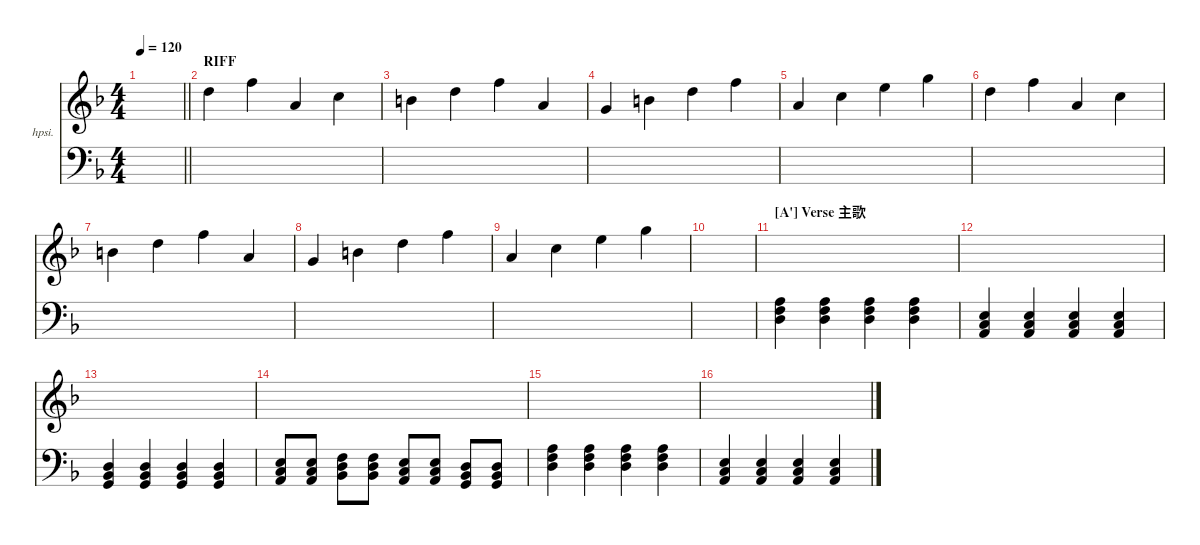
\defaultSystemsLayout 4
\hideDynamics
\bracketExtendMode nobrackets
\firstSystemTrackNameOrientation horizontal
\track ("Harpsichord" "hpsi.") {instrument harpsichord}
\staff {score}
\tuning (E4 B3 G3 D3 A2 E2)
\ts (4 4)
\tempo 120
\clef g2
\barLineRight lightlight
\ks dminor
|
\section ("" "RIFF")
10.1{acc forcenatural}.4 13.1{acc forcenatural}.4 5.1{acc forcenatural}.4 8.1{acc forcenatural}.4 |
7.1{acc forcenatural}.4 10.1{acc forcenatural}.4 13.1{acc forcenatural}.4 5.1{acc forcenatural}.4 |
3.1{acc forcenatural}.4 7.1{acc forcenatural}.4 10.1{acc forcenatural}.4 13.1{acc forcenatural}.4 |
5.1{acc forcenatural}.4 8.1{acc forcenatural}.4 12.1{acc forcenatural}.4 20.2{acc forcenatural}.4 |
10.1{acc forcenatural}.4 13.1{acc forcenatural}.4 5.1{acc forcenatural}.4 8.1{acc forcenatural}.4 |
7.1{acc forcenatural}.4 10.1{acc forcenatural}.4 13.1{acc forcenatural}.4 5.1{acc forcenatural}.4 |
3.1{acc forcenatural}.4 7.1{acc forcenatural}.4 10.1{acc forcenatural}.4 13.1{acc forcenatural}.4 |
5.1{acc forcenatural}.4 8.1{acc forcenatural}.4 12.1{acc forcenatural}.4 20.2{acc forcenatural}.4 |
|
\section ("A'" "Verse 主歌")
|
|
|
|
|
\staff {score}
\tuning (G2 D2 A1 E1 B0)
\clef f4
\ottava regular
\simile none
\barLineRight lightlight
\ks dminor
|
|
|
|
|
|
|
|
|
|
(17.3{acc forcenatural} 15.2{acc forcenatural} 14.1{acc forcenatural}).4 (17.3{acc forcenatural} 15.2{acc forcenatural} 14.1{acc forcenatural}).4 (17.3{acc forcenatural} 15.2{acc forcenatural} 14.1{acc forcenatural}).4 (17.3{acc forcenatural} 15.2{acc forcenatural} 14.1{acc forcenatural}).4 |
(17.4{acc forcenatural} 25.5{acc forcenatural} 9.1{acc forcenatural}).4 (17.4{acc forcenatural} 25.5{acc forcenatural} 9.1{acc forcenatural}).4 (17.4{acc forcenatural} 25.5{acc forcenatural} 9.1{acc forcenatural}).4 (17.4{acc forcenatural} 25.5{acc forcenatural} 9.1{acc forcenatural}).4 |
(0.1{acc forcenatural} 8.2{acc b} 17.3{acc forcenatural}).4 (0.1{acc forcenatural} 8.2{acc b} 17.3{acc forcenatural}).4 (0.1{acc forcenatural} 8.2{acc b} 17.3{acc forcenatural}).4 (0.1{acc forcenatural} 8.2{acc b} 17.3{acc forcenatural}).4 |
(2.1{acc forcenatural} 10.2{acc forcenatural} 19.3{acc forcenatural}).8 (2.1{acc forcenatural} 10.2{acc forcenatural} 19.3{acc forcenatural}).8 (3.1{acc b} 12.2{acc forcenatural} 20.3{acc forcenatural}).8 (3.1{acc b} 12.2{acc forcenatural} 20.3{acc forcenatural}).8 (2.1{acc forcenatural} 10.2{acc forcenatural} 19.3{acc forcenatural}).8 (2.1{acc forcenatural} 10.2{acc forcenatural} 19.3{acc forcenatural}).8 (0.1{acc forcenatural} 8.2{acc b} 17.3{acc forcenatural}).8 (0.1{acc forcenatural} 8.2{acc b} 17.3{acc forcenatural}).8 |
(17.3{acc forcenatural} 15.2{acc forcenatural} 14.1{acc forcenatural}).4 (17.3{acc forcenatural} 15.2{acc forcenatural} 14.1{acc forcenatural}).4 (17.3{acc forcenatural} 15.2{acc forcenatural} 14.1{acc forcenatural}).4 (17.3{acc forcenatural} 15.2{acc forcenatural} 14.1{acc forcenatural}).4 |
(17.4{acc forcenatural} 25.5{acc forcenatural} 9.1{acc forcenatural}).4 (17.4{acc forcenatural} 25.5{acc forcenatural} 9.1{acc forcenatural}).4 (17.4{acc forcenatural} 25.5{acc forcenatural} 9.1{acc forcenatural}).4 (17.4{acc forcenatural} 25.5{acc forcenatural} 9.1{acc forcenatural}).4
